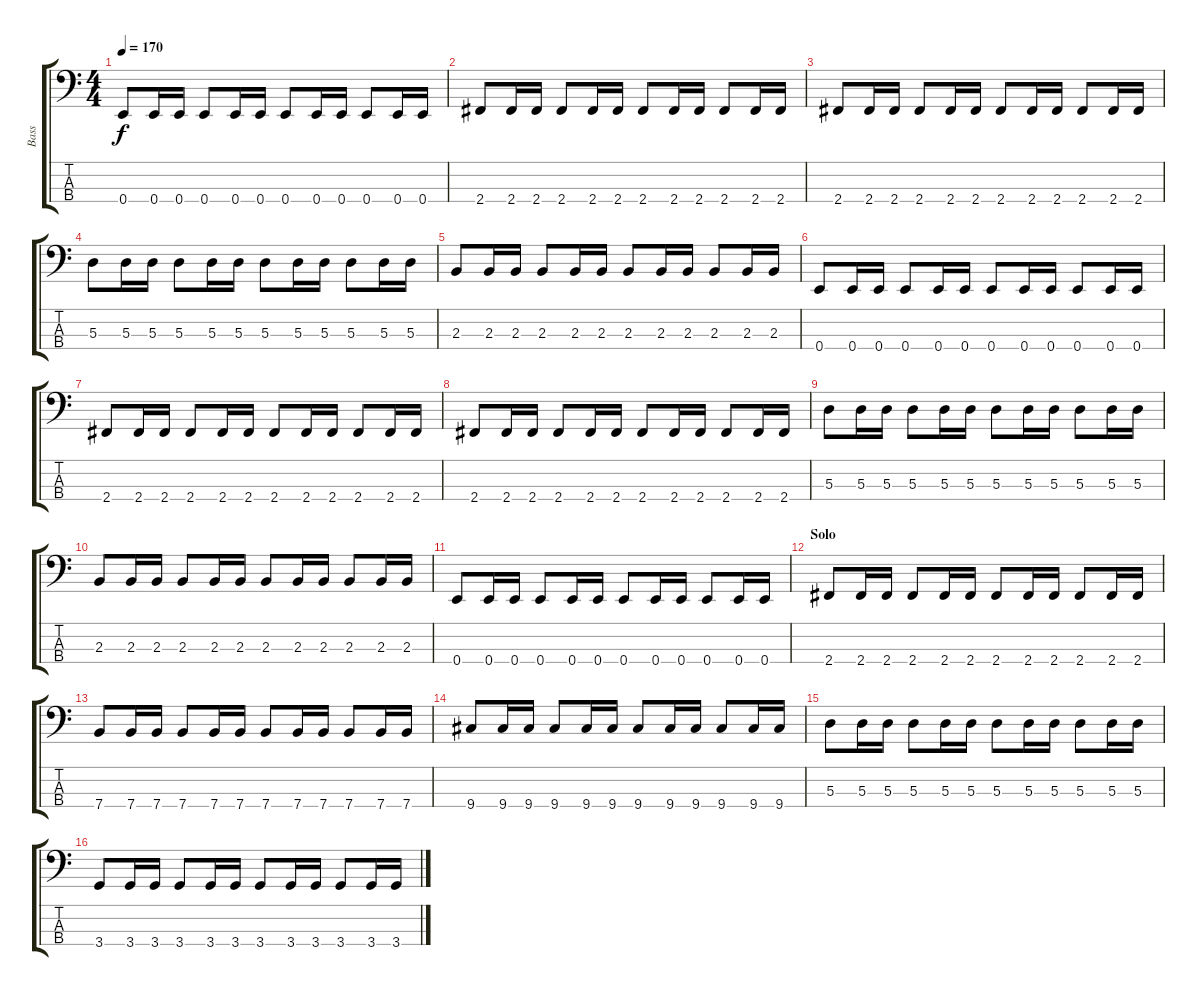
\track ("Bass" "Bass") {instrument electricbassfinger}
\staff {score tabs}
\tuning (G2 D2 A1 E1) {hide}
\ts (4 4)
\tempo 170
\clef f4
\ks c
0.4.8{dy f} 0.4.16 0.4.16 0.4.8 0.4.16 0.4.16 0.4.8 0.4.16 0.4.16 0.4.8 0.4.16 0.4.16 |
2.4.8 2.4.16 2.4.16 2.4.8 2.4.16 2.4.16 2.4.8 2.4.16 2.4.16 2.4.8 2.4.16 2.4.16 |
2.4.8 2.4.16 2.4.16 2.4.8 2.4.16 2.4.16 2.4.8 2.4.16 2.4.16 2.4.8 2.4.16 2.4.16 |
5.3.8 5.3.16 5.3.16 5.3.8 5.3.16 5.3.16 5.3.8 5.3.16 5.3.16 5.3.8 5.3.16 5.3.16 |
2.3.8 2.3.16 2.3.16 2.3.8 2.3.16 2.3.16 2.3.8 2.3.16 2.3.16 2.3.8 2.3.16 2.3.16 |
0.4.8 0.4.16 0.4.16 0.4.8 0.4.16 0.4.16 0.4.8 0.4.16 0.4.16 0.4.8 0.4.16 0.4.16 |
2.4.8 2.4.16 2.4.16 2.4.8 2.4.16 2.4.16 2.4.8 2.4.16 2.4.16 2.4.8 2.4.16 2.4.16 |
2.4.8 2.4.16 2.4.16 2.4.8 2.4.16 2.4.16 2.4.8 2.4.16 2.4.16 2.4.8 2.4.16 2.4.16 |
5.3.8 5.3.16 5.3.16 5.3.8 5.3.16 5.3.16 5.3.8 5.3.16 5.3.16 5.3.8 5.3.16 5.3.16 |
2.3.8 2.3.16 2.3.16 2.3.8 2.3.16 2.3.16 2.3.8 2.3.16 2.3.16 2.3.8 2.3.16 2.3.16 |
0.4.8 0.4.16 0.4.16 0.4.8 0.4.16 0.4.16 0.4.8 0.4.16 0.4.16 0.4.8 0.4.16 0.4.16 |
\section ("" "Solo")
2.4.8 2.4.16 2.4.16 2.4.8 2.4.16 2.4.16 2.4.8 2.4.16 2.4.16 2.4.8 2.4.16 2.4.16 |
7.4.8 7.4.16 7.4.16 7.4.8 7.4.16 7.4.16 7.4.8 7.4.16 7.4.16 7.4.8 7.4.16 7.4.16 |
9.4.8 9.4.16 9.4.16 9.4.8 9.4.16 9.4.16 9.4.8 9.4.16 9.4.16 9.4.8 9.4.16 9.4.16 |
5.3.8 5.3.16 5.3.16 5.3.8 5.3.16 5.3.16 5.3.8 5.3.16 5.3.16 5.3.8 5.3.16 5.3.16 |
3.4.8 3.4.16 3.4.16 3.4.8 3.4.16 3.4.16 3.4.8 3.4.16 3.4.16 3.4.8 3.4.16 3.4.16
